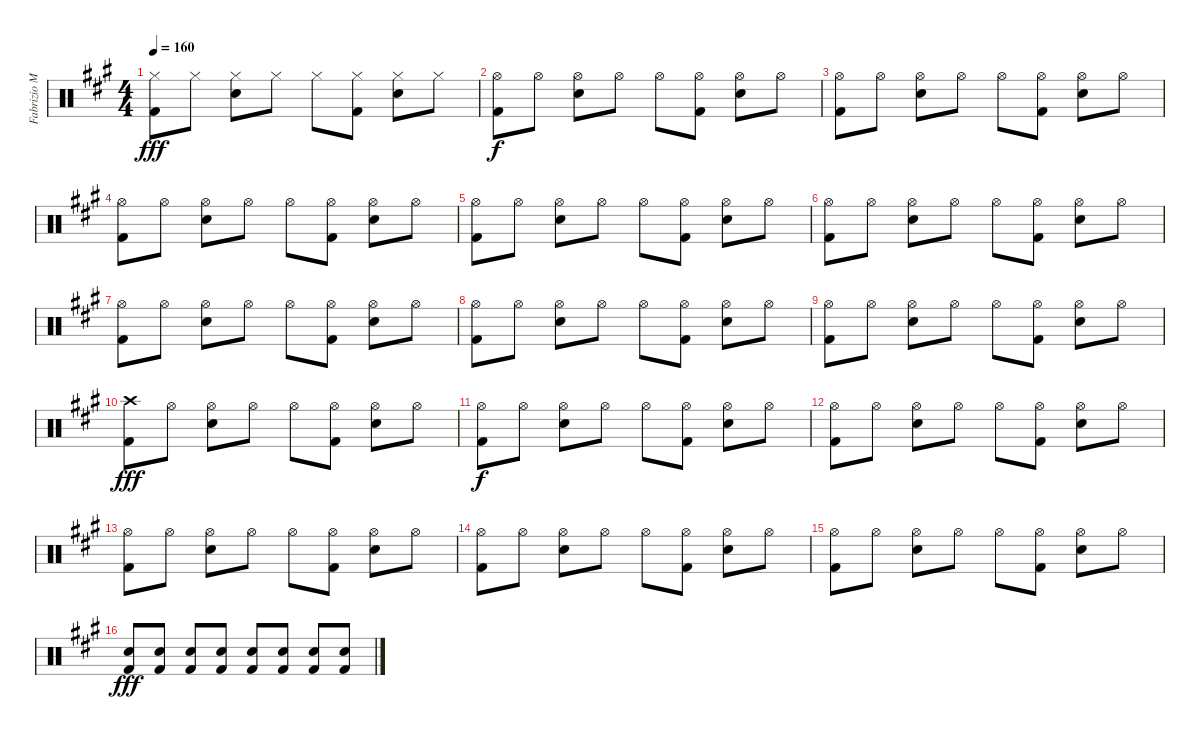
\track ("Fabrizio Moretti" "Fabrizio M") {instrument percussion}
\staff {score}
\articulation defaults
\ts (4 4)
\tempo 160
\clef neutral
\ks a
("Hi-Hat (closed)" "Kick (hit) 2").8{dy fff} "Hi-Hat (closed)".8 ("Hi-Hat (closed)" "Electric Snare (hit)").8 "Hi-Hat (closed)".8 "Hi-Hat (closed)".8 ("Hi-Hat (closed)" "Kick (hit) 2").8 ("Hi-Hat (closed)" "Electric Snare (hit)").8 "Hi-Hat (closed)".8 |
("Hi-Hat (open)" "Kick (hit) 2").8{dy f} "Hi-Hat (open)".8 ("Hi-Hat (open)" "Electric Snare (hit)").8 "Hi-Hat (open)".8 "Hi-Hat (open)".8 ("Hi-Hat (open)" "Kick (hit) 2").8 ("Hi-Hat (open)" "Electric Snare (hit)").8 "Hi-Hat (open)".8 |
("Hi-Hat (open)" "Kick (hit) 2").8 "Hi-Hat (open)".8 ("Hi-Hat (open)" "Electric Snare (hit)").8 "Hi-Hat (open)".8 "Hi-Hat (open)".8 ("Hi-Hat (open)" "Kick (hit) 2").8 ("Hi-Hat (open)" "Electric Snare (hit)").8 "Hi-Hat (open)".8 |
("Hi-Hat (open)" "Kick (hit) 2").8 "Hi-Hat (open)".8 ("Hi-Hat (open)" "Electric Snare (hit)").8 "Hi-Hat (open)".8 "Hi-Hat (open)".8 ("Hi-Hat (open)" "Kick (hit) 2").8 ("Hi-Hat (open)" "Electric Snare (hit)").8 "Hi-Hat (open)".8 |
("Hi-Hat (open)" "Kick (hit) 2").8 "Hi-Hat (open)".8 ("Hi-Hat (open)" "Electric Snare (hit)").8 "Hi-Hat (open)".8 "Hi-Hat (open)".8 ("Hi-Hat (open)" "Kick (hit) 2").8 ("Hi-Hat (open)" "Electric Snare (hit)").8 "Hi-Hat (open)".8 |
("Hi-Hat (open)" "Kick (hit) 2").8 "Hi-Hat (open)".8 ("Hi-Hat (open)" "Electric Snare (hit)").8 "Hi-Hat (open)".8 "Hi-Hat (open)".8 ("Hi-Hat (open)" "Kick (hit) 2").8 ("Hi-Hat (open)" "Electric Snare (hit)").8 "Hi-Hat (open)".8 |
("Hi-Hat (open)" "Kick (hit) 2").8 "Hi-Hat (open)".8 ("Hi-Hat (open)" "Electric Snare (hit)").8 "Hi-Hat (open)".8 "Hi-Hat (open)".8 ("Hi-Hat (open)" "Kick (hit) 2").8 ("Hi-Hat (open)" "Electric Snare (hit)").8 "Hi-Hat (open)".8 |
("Hi-Hat (open)" "Kick (hit) 2").8 "Hi-Hat (open)".8 ("Hi-Hat (open)" "Electric Snare (hit)").8 "Hi-Hat (open)".8 "Hi-Hat (open)".8 ("Hi-Hat (open)" "Kick (hit) 2").8 ("Hi-Hat (open)" "Electric Snare (hit)").8 "Hi-Hat (open)".8 |
("Hi-Hat (open)" "Kick (hit) 2").8 "Hi-Hat (open)".8 ("Hi-Hat (open)" "Electric Snare (hit)").8 "Hi-Hat (open)".8 "Hi-Hat (open)".8 ("Hi-Hat (open)" "Kick (hit) 2").8 ("Hi-Hat (open)" "Electric Snare (hit)").8 "Hi-Hat (open)".8 |
("Crash high (hit)" "Kick (hit) 2").8{dy fff} "Hi-Hat (open)".8 ("Hi-Hat (open)" "Electric Snare (hit)").8 "Hi-Hat (open)".8 "Hi-Hat (open)".8 ("Hi-Hat (open)" "Kick (hit) 2").8 ("Hi-Hat (open)" "Electric Snare (hit)").8 "Hi-Hat (open)".8 |
("Hi-Hat (open)" "Kick (hit) 2").8{dy f} "Hi-Hat (open)".8 ("Hi-Hat (open)" "Electric Snare (hit)").8 "Hi-Hat (open)".8 "Hi-Hat (open)".8 ("Hi-Hat (open)" "Kick (hit) 2").8 ("Hi-Hat (open)" "Electric Snare (hit)").8 "Hi-Hat (open)".8 |
("Hi-Hat (open)" "Kick (hit) 2").8 "Hi-Hat (open)".8 ("Hi-Hat (open)" "Electric Snare (hit)").8 "Hi-Hat (open)".8 "Hi-Hat (open)".8 ("Hi-Hat (open)" "Kick (hit) 2").8 ("Hi-Hat (open)" "Electric Snare (hit)").8 "Hi-Hat (open)".8 |
("Hi-Hat (open)" "Kick (hit) 2").8 "Hi-Hat (open)".8 ("Hi-Hat (open)" "Electric Snare (hit)").8 "Hi-Hat (open)".8 "Hi-Hat (open)".8 ("Hi-Hat (open)" "Kick (hit) 2").8 ("Hi-Hat (open)" "Electric Snare (hit)").8 "Hi-Hat (open)".8 |
("Hi-Hat (open)" "Kick (hit) 2").8 "Hi-Hat (open)".8 ("Hi-Hat (open)" "Electric Snare (hit)").8 "Hi-Hat (open)".8 "Hi-Hat (open)".8 ("Hi-Hat (open)" "Kick (hit) 2").8 ("Hi-Hat (open)" "Electric Snare (hit)").8 "Hi-Hat (open)".8 |
("Hi-Hat (open)" "Kick (hit) 2").8 "Hi-Hat (open)".8 ("Hi-Hat (open)" "Electric Snare (hit)").8 "Hi-Hat (open)".8 "Hi-Hat (open)".8 ("Hi-Hat (open)" "Kick (hit) 2").8 ("Hi-Hat (open)" "Electric Snare (hit)").8 "Hi-Hat (open)".8 |
("Electric Snare (hit)" "Kick (hit) 2").8{dy fff} ("Electric Snare (hit)" "Kick (hit) 2").8 ("Electric Snare (hit)" "Kick (hit) 2").8 ("Electric Snare (hit)" "Kick (hit) 2").8 ("Electric Snare (hit)" "Kick (hit) 2").8 ("Electric Snare (hit)" "Kick (hit) 2").8 ("Electric Snare (hit)" "Kick (hit) 2").8 ("Electric Snare (hit)" "Kick (hit) 2").8
